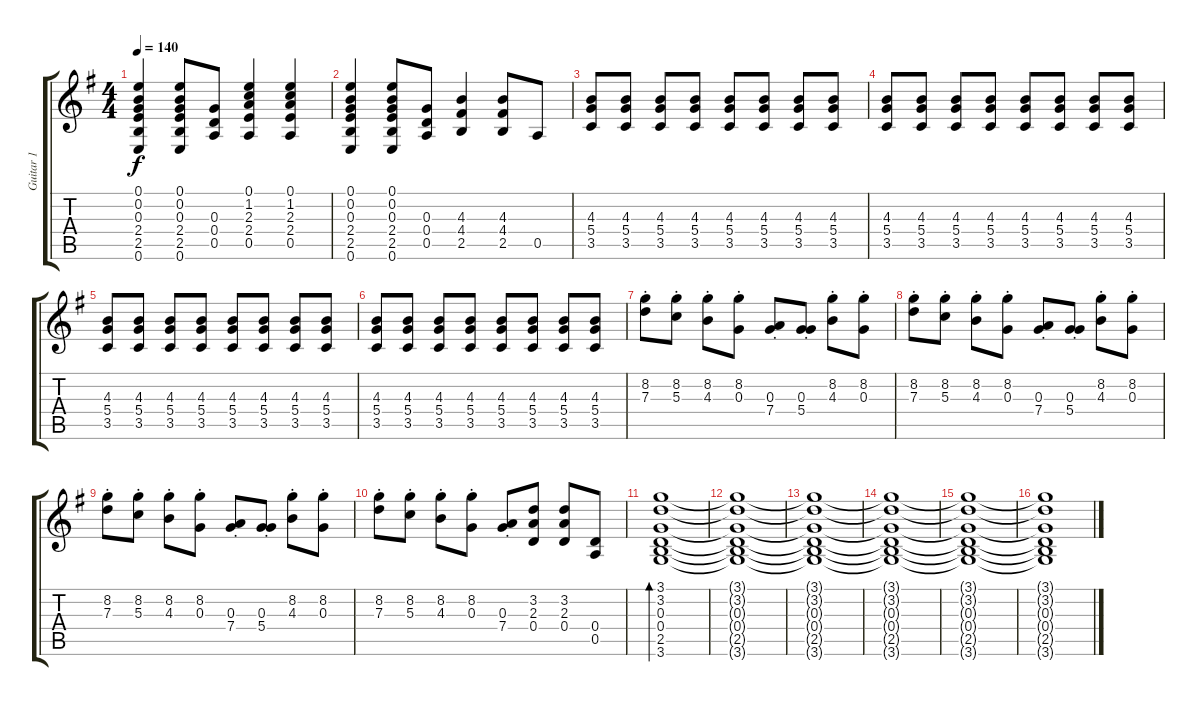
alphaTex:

\track ("Guitar 1" "Guitar 1") {instrument distortionguitar}
\staff {score tabs}
\tuning (E4 B3 G3 D3 A2 E2) {hide}
\ts (4 4)
\tempo 140
\clef g2
\ks g
(0.1 0.2 0.3 2.4 2.5 0.6).4{dy f} (0.1 0.2 0.3 2.4 2.5 0.6).8 (0.3 0.4 0.5).8 (0.1 1.2 2.3 2.4 0.5).4 (0.1 1.2 2.3 2.4 0.5).4 |
(0.1 0.2 0.3 2.4 2.5 0.6).4 (0.1 0.2 0.3 2.4 2.5 0.6).8 (0.3 0.4 0.5).8 (4.3 4.4 2.5).4 (4.3 4.4 2.5).8 0.5.8 |
(4.3 5.4 3.5).8 (4.3 5.4 3.5).8 (4.3 5.4 3.5).8 (4.3 5.4 3.5).8 (4.3 5.4 3.5).8 (4.3 5.4 3.5).8 (4.3 5.4 3.5).8 (4.3 5.4 3.5).8 |
(4.3 5.4 3.5).8 (4.3 5.4 3.5).8 (4.3 5.4 3.5).8 (4.3 5.4 3.5).8 (4.3 5.4 3.5).8 (4.3 5.4 3.5).8 (4.3 5.4 3.5).8 (4.3 5.4 3.5).8 |
(4.3 5.4 3.5).8 (4.3 5.4 3.5).8 (4.3 5.4 3.5).8 (4.3 5.4 3.5).8 (4.3 5.4 3.5).8 (4.3 5.4 3.5).8 (4.3 5.4 3.5).8 (4.3 5.4 3.5).8 |
(4.3 5.4 3.5).8 (4.3 5.4 3.5).8 (4.3 5.4 3.5).8 (4.3 5.4 3.5).8 (4.3 5.4 3.5).8 (4.3 5.4 3.5).8 (4.3 5.4 3.5).8 (4.3 5.4 3.5).8 |
(8.2{st} 7.3{st}).8 (8.2{st} 5.3{st}).8 (8.2{st} 4.3{st}).8 (8.2{st} 0.3{st}).8 (0.3{st} 7.4{st}).8 (0.3{st} 5.4{st}).8 (8.2{st} 4.3{st}).8 (8.2{st} 0.3{st}).8 |
(8.2{st} 7.3{st}).8 (8.2{st} 5.3{st}).8 (8.2{st} 4.3{st}).8 (8.2{st} 0.3{st}).8 (0.3{st} 7.4{st}).8 (0.3{st} 5.4{st}).8 (8.2{st} 4.3{st}).8 (8.2{st} 0.3{st}).8 |
(8.2{st} 7.3{st}).8 (8.2{st} 5.3{st}).8 (8.2{st} 4.3{st}).8 (8.2{st} 0.3{st}).8 (0.3{st} 7.4{st}).8 (0.3{st} 5.4{st}).8 (8.2{st} 4.3{st}).8 (8.2{st} 0.3{st}).8 |
(8.2{st} 7.3{st}).8 (8.2{st} 5.3{st}).8 (8.2{st} 4.3{st}).8 (8.2{st} 0.3{st}).8 (0.3{st} 7.4{st}).8 (3.2 2.3 0.4).8 (3.2 2.3 0.4).8 (0.4 0.5).8 |
(3.1 3.2 0.3 0.4 2.5 3.6).1{bd 30 volume 4} |
(3.1{t} 3.2{t} 0.3{t} 0.4{t} 2.5{t} 3.6{t}).1 |
(3.1{t} 3.2{t} 0.3{t} 0.4{t} 2.5{t} 3.6{t}).1 |
(3.1{t} 3.2{t} 0.3{t} 0.4{t} 2.5{t} 3.6{t}).1 |
(3.1{t} 3.2{t} 0.3{t} 0.4{t} 2.5{t} 3.6{t}).1 |
(3.1{t} 3.2{t} 0.3{t} 0.4{t} 2.5{t} 3.6{t}).1
